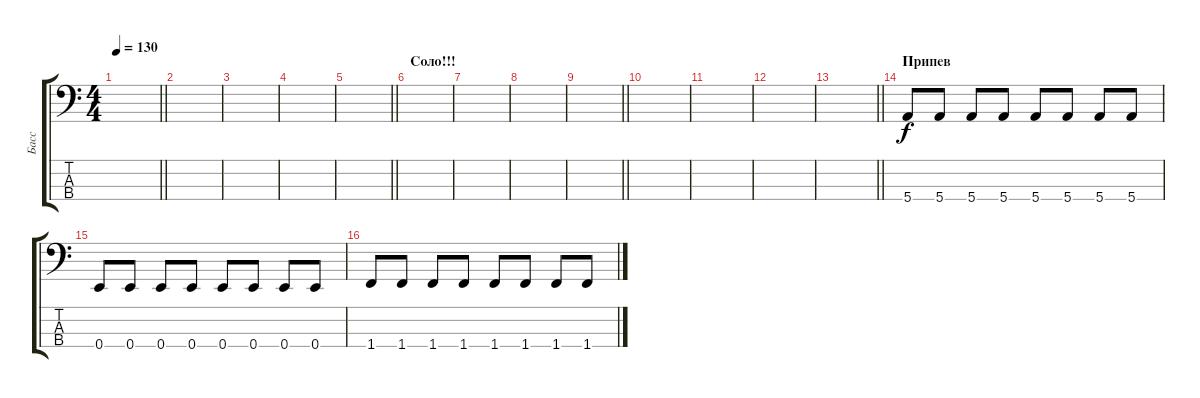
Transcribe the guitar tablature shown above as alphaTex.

\track ("Басс" "Басс") {instrument electricbassfinger}
\staff {score tabs}
\tuning (G2 D2 A1 E1) {hide}
\ts (4 4)
\tempo 130
\clef f4
\barLineRight lightlight
\ks c
|
|
|
|
\barLineRight lightlight
|
\section ("" "Соло!!!")
|
|
|
\barLineRight lightlight
|
|
|
|
\barLineRight lightlight
|
\section ("" "Припев")
5.4.8 5.4.8 5.4.8 5.4.8 5.4.8 5.4.8 5.4.8 5.4.8 |
0.4.8 0.4.8 0.4.8 0.4.8 0.4.8 0.4.8 0.4.8 0.4.8 |
1.4.8 1.4.8 1.4.8 1.4.8 1.4.8 1.4.8 1.4.8 1.4.8
